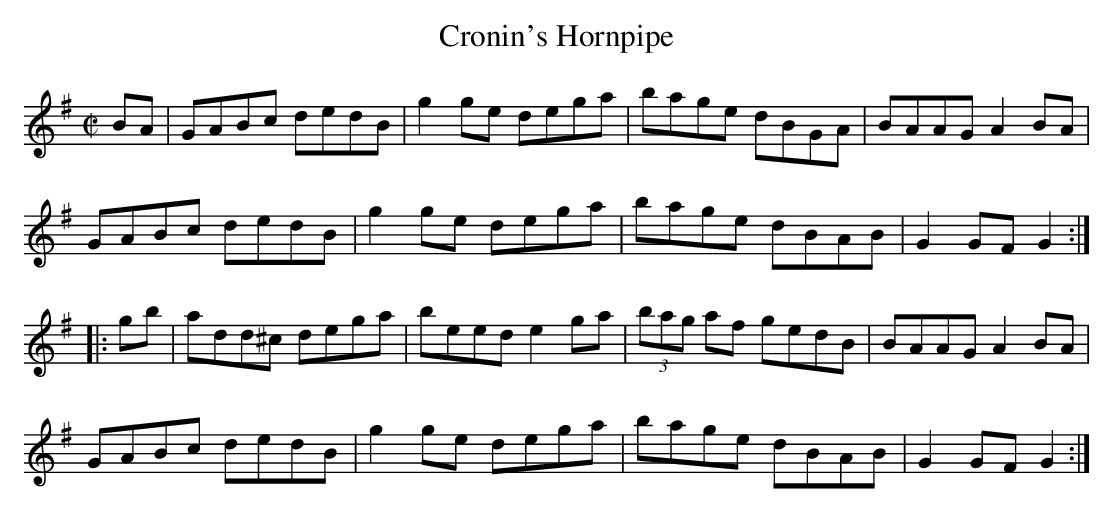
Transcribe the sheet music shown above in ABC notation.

X:1
T:Cronin's Hornpipe
M:C|
K:G
BA|GABc dedB|g2ge dega|bage dBGA|BAAG A2BA|
GABc dedB|g2ge dega|bage dBAB|G2GF G2:|
|:gb|add^c dega|beed e2ga|(3bag af gedB|BAAG A2BA|
GABc dedB|g2ge dega|bage dBAB|G2GF G2:|
